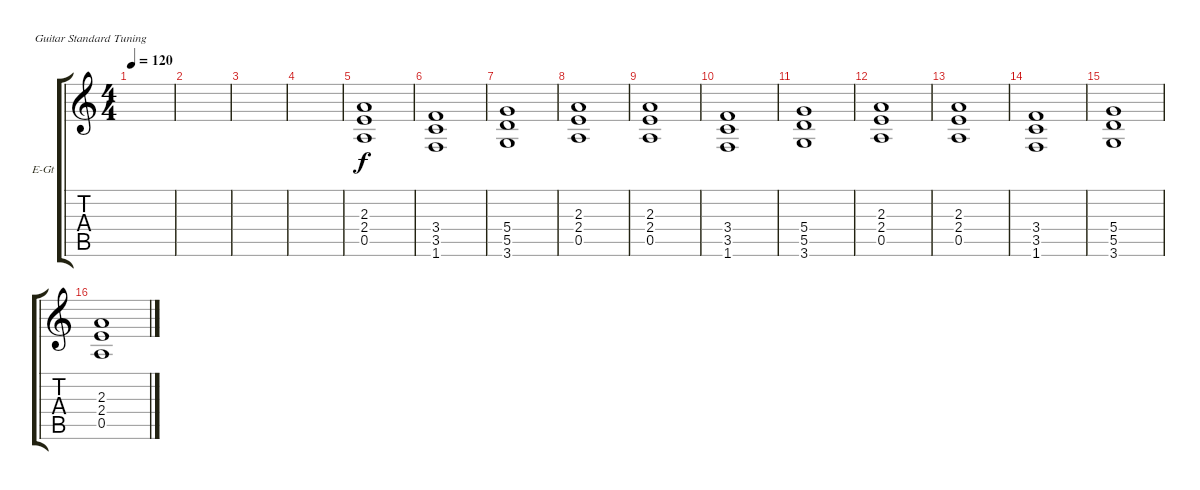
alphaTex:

\bracketExtendMode groupsimilarinstruments
\firstSystemTrackNameOrientation horizontal
\otherSystemsTrackNameOrientation horizontal
\track ("Electric Guitar 2" "E-Gt") {instrument distortionguitar}
\staff {score tabs}
\tuning (E4 B3 G3 D3 A2 E2)
\ts (4 4)
\tempo 120
\clef g2
\ks c
|
|
|
|
(0.5 2.4 2.3).1 |
(1.6 3.5 3.4).1 |
(3.6 5.5 5.4).1 |
(0.5 2.4 2.3).1 |
(0.5 2.4 2.3).1 |
(1.6 3.5 3.4).1 |
(3.6 5.5 5.4).1 |
(0.5 2.4 2.3).1 |
(0.5 2.4 2.3).1 |
(1.6 3.5 3.4).1 |
(3.6 5.5 5.4).1 |
(0.5 2.4 2.3).1
